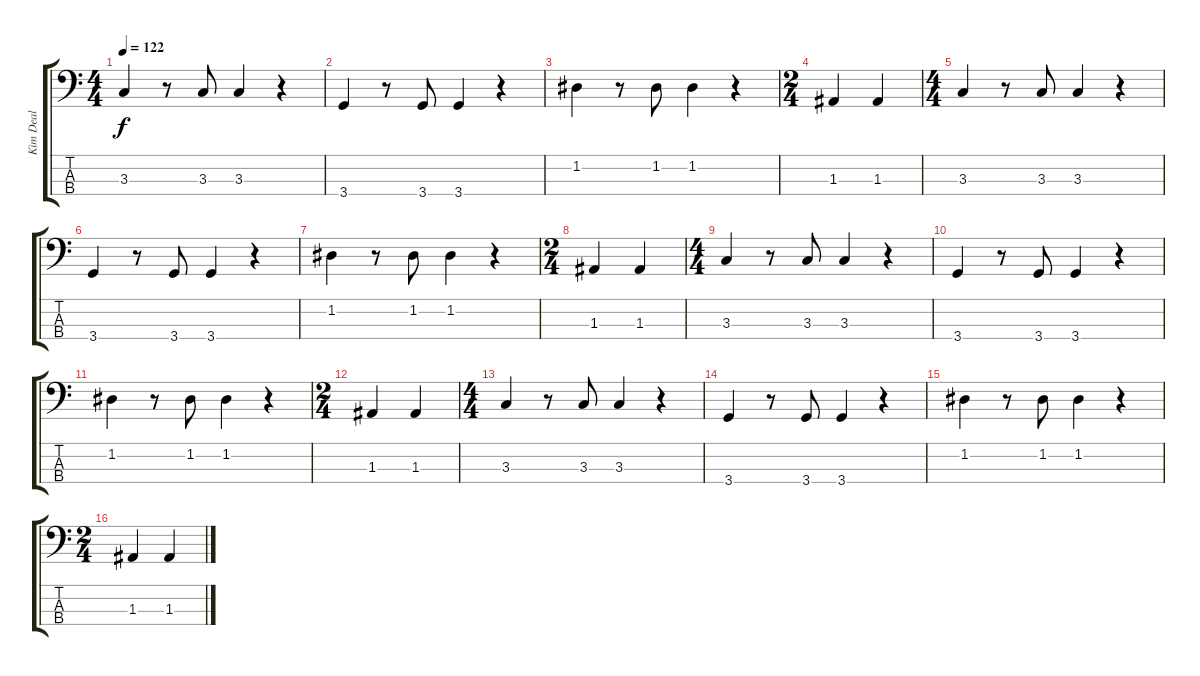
\track ("Kim Deal" "Kim Deal") {instrument electricbasspick}
\staff {score tabs}
\tuning (G2 D2 A1 E1) {hide}
\ts (4 4)
\tempo 122
\clef f4
\ks c
3.3.4{dy f} r.8 3.3.8 3.3.4 r.4 |
3.4.4 r.8 3.4.8 3.4.4 r.4 |
1.2.4 r.8 1.2.8 1.2.4 r.4 |
\ts (2 4)
1.3.4 1.3.4 |
\ts (4 4)
3.3.4 r.8 3.3.8 3.3.4 r.4 |
3.4.4 r.8 3.4.8 3.4.4 r.4 |
1.2.4 r.8 1.2.8 1.2.4 r.4 |
\ts (2 4)
1.3.4 1.3.4 |
\ts (4 4)
3.3.4 r.8 3.3.8 3.3.4 r.4 |
3.4.4 r.8 3.4.8 3.4.4 r.4 |
1.2.4 r.8 1.2.8 1.2.4 r.4 |
\ts (2 4)
1.3.4 1.3.4 |
\ts (4 4)
3.3.4 r.8 3.3.8 3.3.4 r.4 |
3.4.4 r.8 3.4.8 3.4.4 r.4 |
1.2.4 r.8 1.2.8 1.2.4 r.4 |
\ts (2 4)
1.3.4 1.3.4
